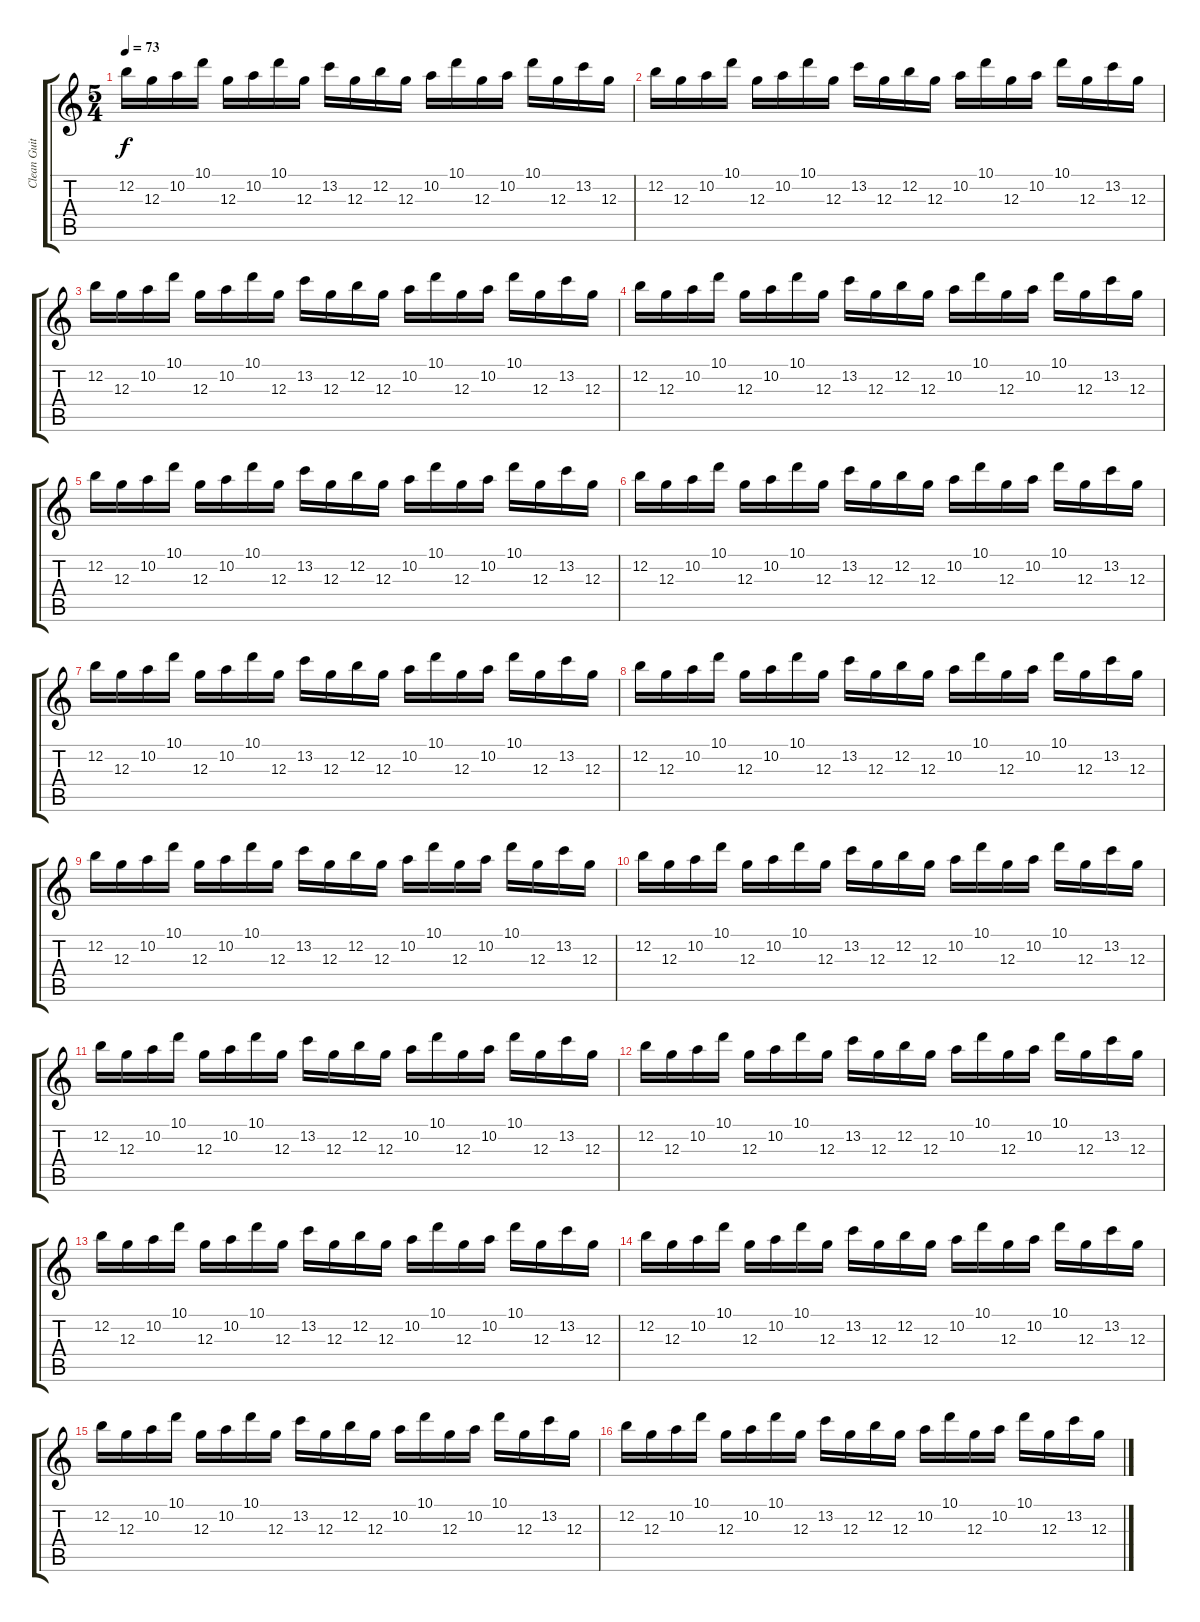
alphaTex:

\track ("Clean Guitar (S.Rothery)" "Clean Guit") {instrument electricguitarclean}
\staff {score tabs}
\tuning (E4 B3 G3 D3 A2 E2) {hide}
\ts (5 4)
\tempo 73
\clef g2
\ks c
12.2.16{dy f} 12.3.16 10.2.16 10.1.16 12.3.16 10.2.16 10.1.16 12.3.16 13.2.16 12.3.16 12.2.16 12.3.16 10.2.16 10.1.16 12.3.16 10.2.16 10.1.16 12.3.16 13.2.16 12.3.16 |
12.2.16 12.3.16 10.2.16 10.1.16 12.3.16 10.2.16 10.1.16 12.3.16 13.2.16 12.3.16 12.2.16 12.3.16 10.2.16 10.1.16 12.3.16 10.2.16 10.1.16 12.3.16 13.2.16 12.3.16 |
12.2.16 12.3.16 10.2.16 10.1.16 12.3.16 10.2.16 10.1.16 12.3.16 13.2.16 12.3.16 12.2.16 12.3.16 10.2.16 10.1.16 12.3.16 10.2.16 10.1.16 12.3.16 13.2.16 12.3.16 |
12.2.16 12.3.16 10.2.16 10.1.16 12.3.16 10.2.16 10.1.16 12.3.16 13.2.16 12.3.16 12.2.16 12.3.16 10.2.16 10.1.16 12.3.16 10.2.16 10.1.16 12.3.16 13.2.16 12.3.16 |
12.2.16 12.3.16 10.2.16 10.1.16 12.3.16 10.2.16 10.1.16 12.3.16 13.2.16 12.3.16 12.2.16 12.3.16 10.2.16 10.1.16 12.3.16 10.2.16 10.1.16 12.3.16 13.2.16 12.3.16 |
12.2.16 12.3.16 10.2.16 10.1.16 12.3.16 10.2.16 10.1.16 12.3.16 13.2.16 12.3.16 12.2.16 12.3.16 10.2.16 10.1.16 12.3.16 10.2.16 10.1.16 12.3.16 13.2.16 12.3.16 |
12.2.16 12.3.16 10.2.16 10.1.16 12.3.16 10.2.16 10.1.16 12.3.16 13.2.16 12.3.16 12.2.16 12.3.16 10.2.16 10.1.16 12.3.16 10.2.16 10.1.16 12.3.16 13.2.16 12.3.16 |
12.2.16 12.3.16 10.2.16 10.1.16 12.3.16 10.2.16 10.1.16 12.3.16 13.2.16 12.3.16 12.2.16 12.3.16 10.2.16 10.1.16 12.3.16 10.2.16 10.1.16 12.3.16 13.2.16 12.3.16 |
12.2.16 12.3.16 10.2.16 10.1.16 12.3.16 10.2.16 10.1.16 12.3.16 13.2.16 12.3.16 12.2.16 12.3.16 10.2.16 10.1.16 12.3.16 10.2.16 10.1.16 12.3.16 13.2.16 12.3.16 |
12.2.16 12.3.16 10.2.16 10.1.16 12.3.16 10.2.16 10.1.16 12.3.16 13.2.16 12.3.16 12.2.16 12.3.16 10.2.16 10.1.16 12.3.16 10.2.16 10.1.16 12.3.16 13.2.16 12.3.16 |
12.2.16 12.3.16 10.2.16 10.1.16 12.3.16 10.2.16 10.1.16 12.3.16 13.2.16 12.3.16 12.2.16 12.3.16 10.2.16 10.1.16 12.3.16 10.2.16 10.1.16 12.3.16 13.2.16 12.3.16 |
12.2.16 12.3.16 10.2.16 10.1.16 12.3.16 10.2.16 10.1.16 12.3.16 13.2.16 12.3.16 12.2.16 12.3.16 10.2.16 10.1.16 12.3.16 10.2.16 10.1.16 12.3.16 13.2.16 12.3.16 |
12.2.16 12.3.16 10.2.16 10.1.16 12.3.16 10.2.16 10.1.16 12.3.16 13.2.16 12.3.16 12.2.16 12.3.16 10.2.16 10.1.16 12.3.16 10.2.16 10.1.16 12.3.16 13.2.16 12.3.16 |
12.2.16 12.3.16 10.2.16 10.1.16 12.3.16 10.2.16 10.1.16 12.3.16 13.2.16 12.3.16 12.2.16 12.3.16 10.2.16 10.1.16 12.3.16 10.2.16 10.1.16 12.3.16 13.2.16 12.3.16 |
12.2.16 12.3.16 10.2.16 10.1.16 12.3.16 10.2.16 10.1.16 12.3.16 13.2.16 12.3.16 12.2.16 12.3.16 10.2.16 10.1.16 12.3.16 10.2.16 10.1.16 12.3.16 13.2.16 12.3.16 |
12.2.16 12.3.16 10.2.16 10.1.16 12.3.16 10.2.16 10.1.16 12.3.16 13.2.16 12.3.16 12.2.16 12.3.16 10.2.16 10.1.16 12.3.16 10.2.16 10.1.16 12.3.16 13.2.16 12.3.16
